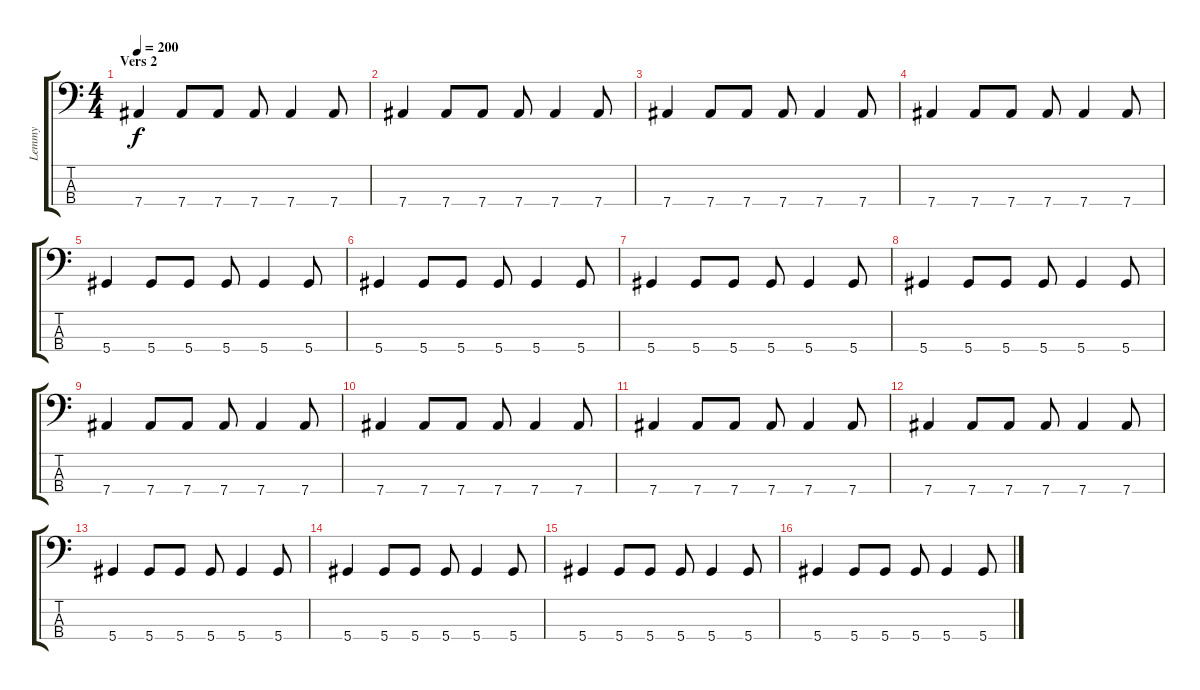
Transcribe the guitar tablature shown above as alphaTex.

\track ("Lemmy" "Lemmy") {instrument distortionguitar}
\staff {score tabs}
\tuning (Gb2 Db2 Ab1 Eb1) {hide}
\ts (4 4)
\section ("" "Vers 2")
\tempo 200
\clef f4
\ks c
7.4.4{dy f} 7.4.8 7.4.8 7.4.8 7.4.4 7.4.8 |
7.4.4 7.4.8 7.4.8 7.4.8 7.4.4 7.4.8 |
7.4.4 7.4.8 7.4.8 7.4.8 7.4.4 7.4.8 |
7.4.4 7.4.8 7.4.8 7.4.8 7.4.4 7.4.8 |
5.4.4 5.4.8 5.4.8 5.4.8 5.4.4 5.4.8 |
5.4.4 5.4.8 5.4.8 5.4.8 5.4.4 5.4.8 |
5.4.4 5.4.8 5.4.8 5.4.8 5.4.4 5.4.8 |
5.4.4 5.4.8 5.4.8 5.4.8 5.4.4 5.4.8 |
7.4.4 7.4.8 7.4.8 7.4.8 7.4.4 7.4.8 |
7.4.4 7.4.8 7.4.8 7.4.8 7.4.4 7.4.8 |
7.4.4 7.4.8 7.4.8 7.4.8 7.4.4 7.4.8 |
7.4.4 7.4.8 7.4.8 7.4.8 7.4.4 7.4.8 |
5.4.4 5.4.8 5.4.8 5.4.8 5.4.4 5.4.8 |
5.4.4 5.4.8 5.4.8 5.4.8 5.4.4 5.4.8 |
5.4.4 5.4.8 5.4.8 5.4.8 5.4.4 5.4.8 |
5.4.4 5.4.8 5.4.8 5.4.8 5.4.4 5.4.8
